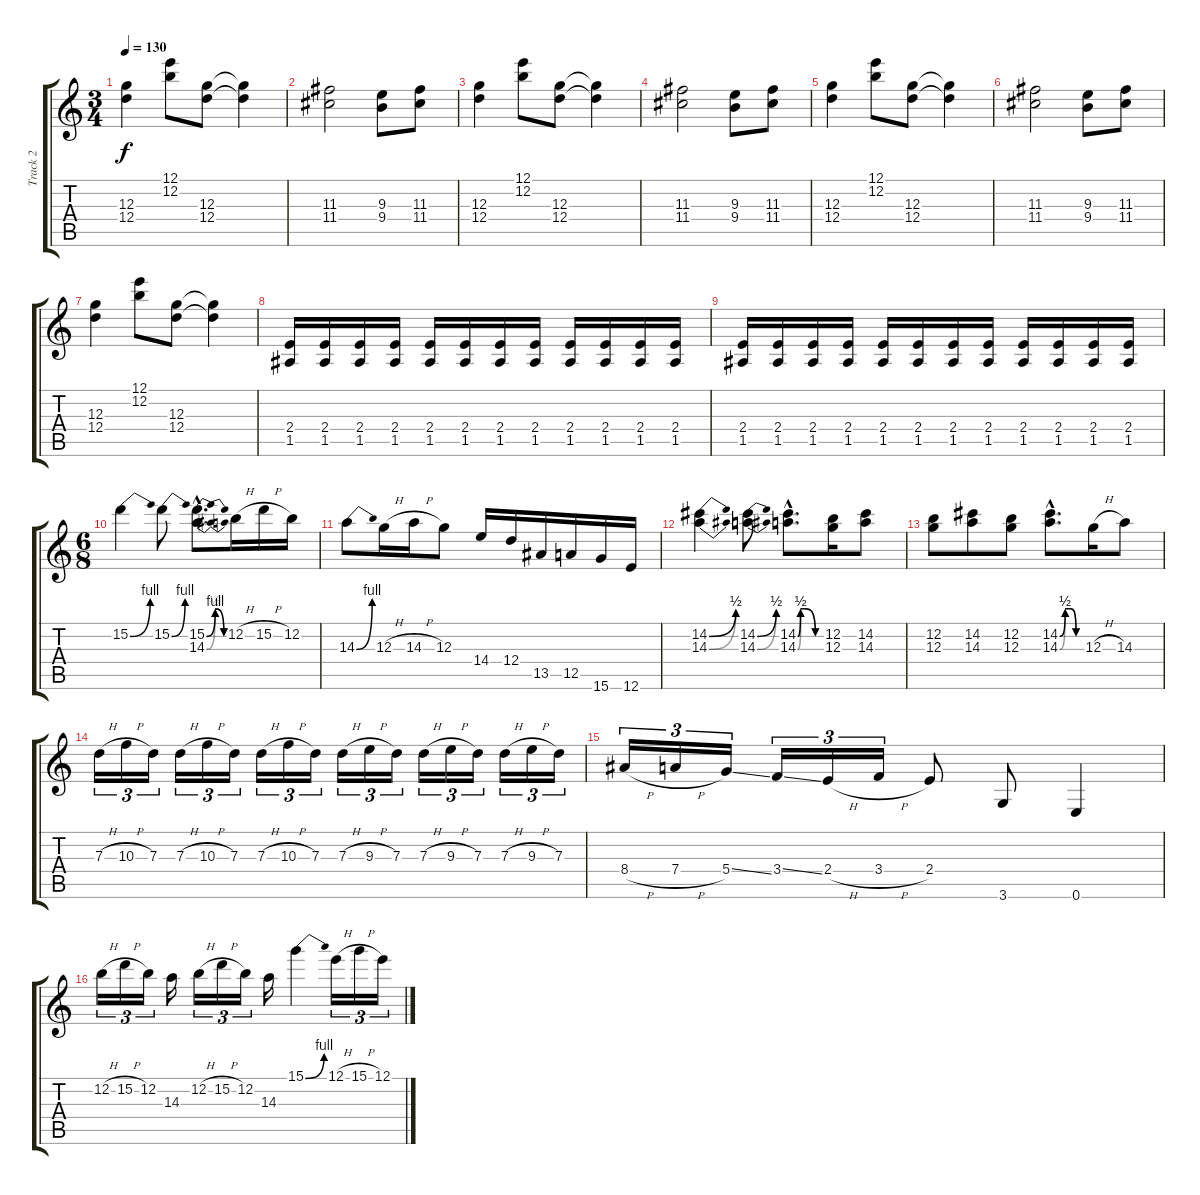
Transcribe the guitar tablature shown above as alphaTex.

\track ("Track 2" "Track 2") {instrument distortionguitar}
\staff {score tabs}
\tuning (E4 B3 G3 D3 A2 E2) {hide}
\ts (3 4)
\tempo 130
\clef g2
\ks c
(12.3 12.4).4{dy f} (12.1 12.2).8 (12.3 12.4).8 (12.3{t} 12.4{t}).4 |
(11.3 11.4).2 (9.3 9.4).8 (11.3 11.4).8 |
(12.3 12.4).4 (12.1 12.2).8 (12.3 12.4).8 (12.3{t} 12.4{t}).4 |
(11.3 11.4).2 (9.3 9.4).8 (11.3 11.4).8 |
(12.3 12.4).4 (12.1 12.2).8 (12.3 12.4).8 (12.3{t} 12.4{t}).4 |
(11.3 11.4).2 (9.3 9.4).8 (11.3 11.4).8 |
(12.3 12.4).4 (12.1 12.2).8 (12.3 12.4).8 (12.3{t} 12.4{t}).4 |
(2.4 1.5).16 (2.4 1.5).16 (2.4 1.5).16 (2.4 1.5).16 (2.4 1.5).16 (2.4 1.5).16 (2.4 1.5).16 (2.4 1.5).16 (2.4 1.5).16 (2.4 1.5).16 (2.4 1.5).16 (2.4 1.5).16 |
(2.4 1.5).16 (2.4 1.5).16 (2.4 1.5).16 (2.4 1.5).16 (2.4 1.5).16 (2.4 1.5).16 (2.4 1.5).16 (2.4 1.5).16 (2.4 1.5).16 (2.4 1.5).16 (2.4 1.5).16 (2.4 1.5).16 |
\ts (6 8)
15.2{be (bend 0 0 60 4)}.4 15.2{be (bend 0 0 60 4)}.8 (15.2{be (bendrelease 0 0 30 4 45 4 60 0) hac} 14.3{be (bendrelease 0 0 30 2 45 2 60 0) hac}).8{d} 12.2{h}.16 15.2{h}.16 12.2.16 |
14.3{be (bend 0 0 60 4)}.8 12.3{h}.16 14.3{h}.16 12.3.8 14.4.16 12.4.16 13.5.16 12.5.16 15.6.16 12.6.16 |
(14.2{be (bend 0 0 60 2)} 14.3{be (bend 0 0 60 2)}).4 (14.2{be (bend 0 0 60 2)} 14.3{be (bend 0 0 60 2)}).8 (14.2{be (custom 0 0 7 2 18 2 45 0 60 0) hac} 14.3{be (custom 0 0 8 2 17 2 45 0 60 0) hac}).8{d} (12.2 12.3).16 (14.2 14.3).8 |
(12.2 12.3).8 (14.2 14.3).8 (12.2 12.3).8 (14.2{be (custom 0 0 15 2 30 2 45 0 60 0) hac} 14.3{be (custom 0 0 15 2 30 2 45 0 60 0) hac}).8{d} 12.3{h}.16 14.3.8 |
7.3{h}.16{tu (3 2)} 10.3{h}.16{tu (3 2)} 7.3.16{tu (3 2)} 7.3{h}.16{tu (3 2)} 10.3{h}.16{tu (3 2)} 7.3.16{tu (3 2)} 7.3{h}.16{tu (3 2)} 10.3{h}.16{tu (3 2)} 7.3.16{tu (3 2)} 7.3{h}.16{tu (3 2)} 9.3{h}.16{tu (3 2)} 7.3.16{tu (3 2)} 7.3{h}.16{tu (3 2)} 9.3{h}.16{tu (3 2)} 7.3.16{tu (3 2)} 7.3{h}.16{tu (3 2)} 9.3{h}.16{tu (3 2)} 7.3.16{tu (3 2)} |
8.4{h}.16{tu (3 2)} 7.4{h}.16{tu (3 2)} 5.4{ss}.16{tu (3 2)} 3.4{ss}.16{tu (3 2)} 2.4{h}.16{tu (3 2)} 3.4{h}.16{tu (3 2)} 2.4.8 3.6.8 0.6.4 |
12.2{h}.16{tu (3 2)} 15.2{h}.16{tu (3 2)} 12.2.16{tu (3 2)} 14.3.16 12.2{h}.16{tu (3 2)} 15.2{h}.16{tu (3 2)} 12.2.16{tu (3 2)} 14.3.16 15.1{be (bend 0 0 60 4)}.4 12.1{h}.16{tu (3 2)} 15.1{h}.16{tu (3 2)} 12.1.16{tu (3 2)}
